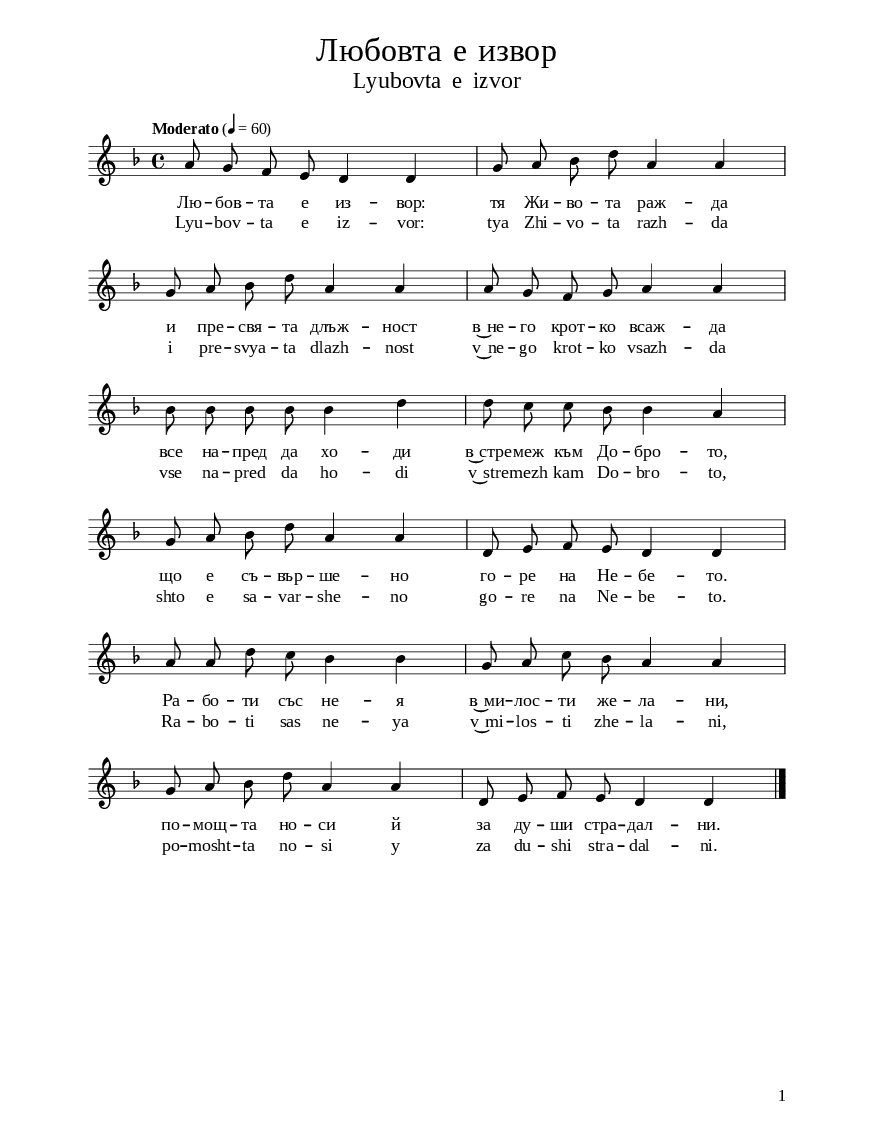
\version "2.20.0"

\paper {
  #(set-paper-size "a5")
}

\bookpart {
  \paper {
    print-all-headers = ##t
    print-page-number = ##t
    print-first-page-number = ##t

    % put page numbers on the bottom
    oddHeaderMarkup = \markup ""
    evenHeaderMarkup = \markup ""
    oddFooterMarkup = \markup
    \fill-line {
      ""
      \on-the-fly #print-page-number-check-first \fromproperty #'page:page-number-string
    }
    evenFooterMarkup = \markup
    \fill-line {
      \on-the-fly #print-page-number-check-first \fromproperty #'page:page-number-string
      ""
    }

    left-margin = 1.5\cm
    right-margin = 1.5\cm
    top-margin = 1.6\cm
    bottom-margin = 1.2\cm
    ragged-bottom = ##t % do not spread the staves to fill the whole vertical space

    % change lyrics and titles font (affects notes also)
    fonts =
    #(make-pango-font-tree
      "Times New Roman"
      "DejaVu Sans"
      "DejaVu Sans Mono"
      (/ (* staff-height pt) 3.6))

    % change distance between staves
    system-system-spacing =
    #'((basic-distance . 12)
       (minimum-distance . 6)
       (padding . 1)
       (stretchability . 12))
  }

  \header {
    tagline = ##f
  }

  \score{
    \layout {
      indent = 0.0\cm % remove first line indentation
      ragged-last = ##f % do not spread last line to fill the whole space
      \context {
        \Score
        \omit BarNumber %remove bar numbers
      } % context

      \context {
        % change staff size
        \Staff
        fontSize = #+0 % affects notes size only
        \override StaffSymbol #'staff-space = #(magstep -3)
        \override StaffSymbol #'thickness = #0.5
        \override BarLine #'hair-thickness = #1
        %\override StaffSymbol #'ledger-line-thickness = #'(0 . 0)
      }

      \context {
        % adjust space between staff and lyrics and between the two lyric lines
        \Lyrics
        \override VerticalAxisGroup.nonstaff-relatedstaff-spacing = #'((basic-distance . 4.5))
        \override VerticalAxisGroup.nonstaff-nonstaff-spacing = #'((minimum-distance . 2))
      }
    } % layout

    \new Voice \absolute  {
      \clef treble
      \key d \minor
      \tempo \markup {
        % make tempo note smaller
        \concat {
          "Moderato " \normal-text { "(" }
          \teeny \general-align #Y #DOWN \note #"4" #0.8
          \normal-text { " = 60)" }
        }
      }
      \autoBeamOff
      a'8 g'8 f'8 e'8 d'4 d'4|g'8 a'8 bes'8 d''8 a'4 a'4 | \break
      g'8 a'8 bes'8 d''8 a'4 a'4 | a'8 g'8 f'8 g'8 a'4 a'4| \break
      bes'8 bes'8 bes'8 bes'8 bes'4 d''4 | d''8 c''8 c''8 bes'8 bes'4 a'4 | \break
      g'8 a'8 bes'8 d''8 a'4 a'4 | d'8 e'8 f'8 e'8 d'4 d'4 | \break
      a'8 a'8 d''8 c''8 bes'4 bes'4 | g'8 a'8 c''8 bes'8 a'4 a'4| \break
      g'8 a'8 bes'8 d''8 a'4 a'4 | d'8 e'8 f'8 e'8 d'4 d'4 | \bar "|." \break
    }


    \addlyrics {
      Лю -- бов -- та е из -- вор: тя Жи -- во -- та раж -- да
      и пре -- свя -- та длъж -- ност в~не -- го крот -- ко всаж -- да
      все на -- пред да хо -- ди в~стре -- меж към До -- бро -- то,
      що е съ -- вър -- ше -- но го -- ре на Не -- бе -- то.
      Ра -- бо -- ти със не -- я в~ми -- лос -- ти же -- ла -- ни,
      по -- мощ -- та но -- си й за ду -- ши стра -- дал -- ни.
    }

    \addlyrics {
      Lyu -- bov -- ta e iz -- vor: tya Zhi -- vo -- ta razh -- da
      i pre -- svya -- ta dlazh -- nost v~ne -- go krot -- ko vsazh -- da
      vse na -- pred da ho -- di v~stre -- mezh kam Do -- bro -- to,
      shto e sa -- var -- she -- no go -- re na Ne -- be -- to.
      Ra -- bo -- ti sas ne -- ya v~mi -- los -- ti zhe -- la -- ni,
      po -- mosht -- ta no -- si y za du -- shi stra -- dal -- ni.
    }

    \header {
      title = \markup \column \normal-text \fontsize #2.5 {
        \center-align
        \line { Любовта е извор }
        \vspace #-0.6
        \center-align
        \line \fontsize #-3 { Lyubovta e izvor }
        \vspace #-0.8
        \center-align
        \line \fontsize #-3 { " " }
      }
    }

    \midi{}

  } % score

  \pageBreak

  \markup \fontsize #+2.0 {
    \hspace #7
    \override #'(baseline-skip . 1.8) % affects space between column lines
    \column {
      \line { 1. Любовта е извор, }
      \line {   "   " тя живота ражда }
      \line {   "   " и пресвята длъжност }
      \line {   "   " в него кротко всажда - }
      \line {   "   "все напред да ходи}
      \line {   "   "в стремеж към доброто,}
      \line {   "   "що е съвършено}
      \line {   "   "горе на Небето.}
      \line { " " }
      \line { "   " \italic {Припев: } }
      \line {  "   " Работи със нея }
      \line { "   " в милости желани, }
      \line { "   " помощта носи й }
      \line {  "   " за души страдални.}
      \line { " " }
      \line { 2. И туй непрестанно  }
      \line {   "   " върши тя самата }
      \line {   "   " като нежна майка }
      \line {   "   " всекиму в душата  }
      \line {   "   " постоянно сади}
      \line {   "   " семенцата драги,}
      \line {   "   " от които никнат}
      \line {   "   " добрините благи}
      \line { " " }
      \line { "   " \italic {Припев ...} }
      \line { " " }
      \line { 3. Таз велика тайна }
      \line {   "   " кой добре разбира, }
      \line {   "   " свойта душа мила }
      \line {   "   " сутрина разкрива. }
      \line {   "   " както кринът бели}
      \line {   "   "на роса небесна}
      \line {   "   "и на слънчевата}
      \line {   "   "светлина чудесна.}
      \line { " " }
      \line { "   " \italic {Припев ...} }
      \line { " " }
      \line { 4. Слънцето, което }
      \line {   "   " оживотворява, }
      \line {   "   " овреме човека}
      \line {   "   " топло озарява, }
      \line {   "   "буди и възраства}
      \line {   "   "в него семенцата}
      \line {   "   "и му пълни тайно}
      \line {   "   "с добрини душата}
      \line { " " }
      \line { "   " \italic {Припев ...} }
      \line { " " }
      \line { 5. Плодове тъй сладки, }
      \line {   "   " в Любовта узрели, }
      \line {   "   "най-блажен ще бъде}
      \line {   "   "тоз, който ви вкуси.}
      \line {   "   "В жилища небесни}
      \line {   "   "вечно ще живее,}
      \line {   "   "пред престола Божи}
      \line {   "   "песни ще да пее.}
    }

    \hspace #5
    \override #'(baseline-skip . 1.8)
    \column {
      \line { 1. Lyubovta e izvor, }
      \line {   "   " tya zhivota razhda }
      \line {   "   " i presvyata dlazhnost }
      \line {   "   " v nego krotko vsazhda. }
      \line {   "   "Vse napred da hodi}
      \line {   "   "v stremezh kam dobroto,}
      \line {   "   "shto e savarsheno}
      \line {   "   "gore na Nebeto.}
      \line { " " }
      \line { "   " \italic {Refrain: } }
      \line {  "   " Raboti sas neya }
      \line { "   " v milosti zhelani, }
      \line { "   " pomoshtta nosi y }
      \line {  "   " za dushi stradalni.}
      \line { " " }
      \line { 2. I tuy neprestanno  }
      \line {   "   " varshi tya samata }
      \line {   "   " kato nezhna mayka }
      \line {   "   " vsekimu v dushata  }
      \line {   "   " postoyanno sadi}
      \line {   "   " sementsata dragi,}
      \line {   "   " ot koito niknat}
      \line {   "   " dobrinite blagi}
      \line { " " }
      \line { "   " \italic {Refrain ...} }
      \line { " " }
      \line { 3. Taz velika tayna }
      \line {   "   " koy dobre razbira, }
      \line {   "   " svoyta dusha mila }
      \line {   "   " sutrina razkriva. }
      \line {   "   " kakto krinat beli}
      \line {   "   "na rosa nebesna}
      \line {   "   "i na slanchevata}
      \line {   "   "svetlina chudesna.}
      \line { " " }
      \line { "   " \italic {Refrain ...} }
      \line { " " }
      \line { 4. Slantseto, koeto }
      \line {   "   " ozhivotvoryava, }
      \line {   "   " ovreme choveka}
      \line {   "   " toplo ozaryava, }
      \line {   "   "budi i vazrastva}
      \line {   "   "v nego sementsata}
      \line {   "   "i mu palni tayno}
      \line {   "   "s dobrini dushata}
      \line { " " }
      \line { "   " \italic {Refrain ...} }
      \line { " " }
      \line { 5. Plodove tay sladki, }
      \line {   "   " v Lyubovta uzreli, }
      \line {   "   "nay-blazhen shte bade}
      \line {   "   "toz, koyto vi vkusi.}
      \line {   "   "V zhilishta nebesni}
      \line {   "   "vechno shte zhivee,}
      \line {   "   "pred prestola Bozhi}
      \line {   "   "pesni shte da pee.}
    } %column
  } % markup

  \pageBreak

  % include foreign translation(s) of the song
  \version "2.18.2"

\markup \fill-line { \fontsize #6 "Die Liebe ist eine Quelle" }
\markup \fontsize #+2.0 {
    \hspace #14
    \vspace #0.5
    \override #'(baseline-skip . 1.8)
    
         \column {
    
       \line { " " }
  
 \line {   1. Die Liebe ist eine Quelle, }

  \line {   "   "sie gebiert das Leben}

  \line {   "   "und sät sanft in ihm eine allheilige Pflicht:}

  \line {   "   "auf dass wir immer vorwärts schreiten, }

  \line {   "   "im Streben nach dem Guten,}

  \line {   "   "das oben im Himmel }

  \line {   "   "vollkommen ist. }


\line { " " }
       \line { "   " \italic { Refrain:}  }
       

  \line {   "   "Arbeite mit ihr, }

  \line {   "   "in der gewünschten Barmherzigkeit,}

  \line {   "   "und bringe ihre Hilfe}
 
  \line {   "   "für die leidenden Seelen.}

\line { " " }

  \line {   2. Dies vollbringt sie selbst unaufhörlich}

  \line {   "   "wie eine zärtliche Mutter}

  \line {   "   "in jedermanns Seele --}

  \line {   "   "sie sät immerdar}

  \line {   "   "die lieben Samenkörner,}

  \line {   "   "aus denen die gütigen Wohltaten sprießen.}

\line { " " }
       \line { "   " \italic { Refrain ...}  }
       
       
\line { " " }
      

  \line {   3. Dieses große Geheimnis}

  \line {   "   "wer es gut versteht,}

  \line {   "   "öffnet morgens}

  \line {   "   "seine liebe Seele,}

  \line {   "   "wie die weiße Lilie}

  \line {   "   "vom himmlischen Tau}

  \line {   "   "und von dem wunderbaren Sonnenlicht.}

\line { " " }
       \line { "   " \italic { Refrain ...}  }
       
\line { " " }
      

  \line {   4. Die Sonne, die rechtzeitig den Menschen belebt,}

  \line {   "   "scheint warm, erweckt und lässt}

  \line {   "   "in ihm die Samenkörner gedeihen}

  \line {   "   "und füllt geheimnisvoll seine}

  \line {   "   "Seele mit Tugenden.}

\line { " " }
       \line { "   " \italic { Refrain ...}  }
       
\line { " " }
       


  \line {   5. Diese so süßen Früchte,}

  \line {   "   "in der Liebe gereift,}

  \line {   "   "am seligsten wird der sein,}

  \line {   "   "der sie kostet.}

  \line {   "   "In himmlischen Wohnstätten}

  \line {   "   "wird er ewig leben,}

  \line {   "   "vor dem Thron Gottes}

  \line {   "   "wird er Lieder singen. }

\line { " " }
       \line { "   " \italic { Refrain ...}  }

      
                
    }
}
       

  


} % bookpart
